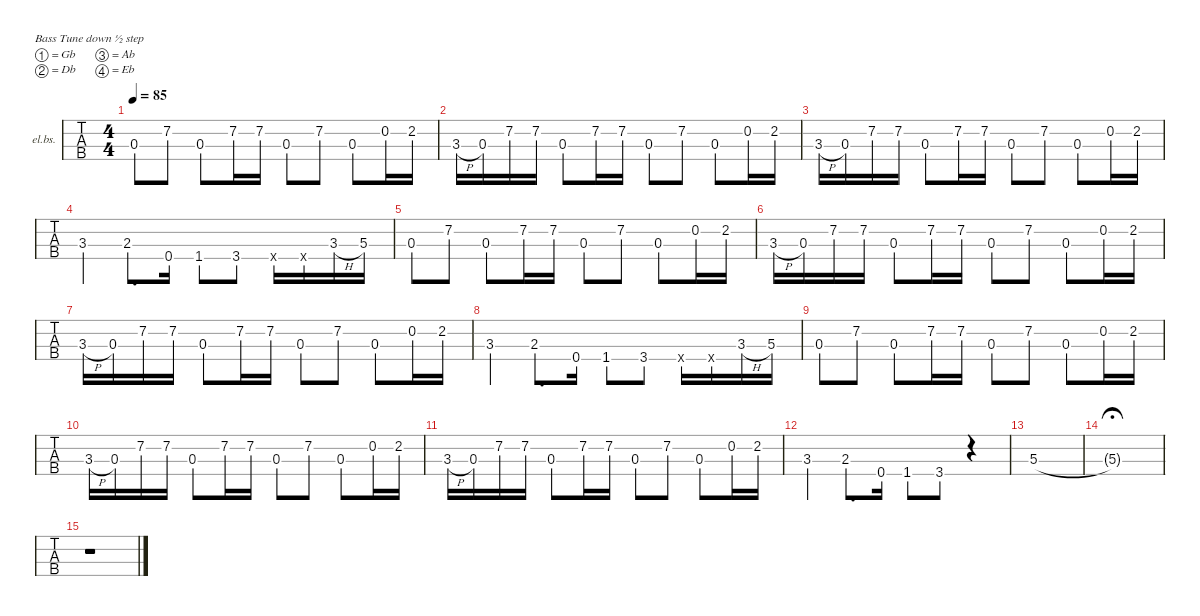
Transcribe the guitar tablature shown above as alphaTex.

\defaultSystemsLayout 4
\hideDynamics
\bracketExtendMode nobrackets
\firstSystemTrackNameOrientation horizontal
\otherSystemsTrackNameOrientation horizontal
\track ("Bass" "el.bs.") {instrument electricbasspick}
\staff {tabs}
\tuning (Gb2 Db2 Ab1 Eb1)
\ts (4 4)
\tempo 85
\clef f4
\ks a
0.3{acc #}.8{dy mf} 7.2{acc #}.8 0.3{acc #}.8 7.2{acc #}.16 7.2{acc #}.16 0.3{acc #}.8 7.2{acc #}.8 0.3{acc #}.8 0.2{acc #}.16 2.2{acc #}.16 |
3.3{h acc forcenatural}.16 0.3{acc #}.16 7.2{acc #}.16 7.2{acc #}.16 0.3{acc #}.8 7.2{acc #}.16 7.2{acc #}.16 0.3{acc #}.8 7.2{acc #}.8 0.3{acc #}.8 0.2{acc #}.16 2.2{acc #}.16 |
3.3{h acc forcenatural}.16 0.3{acc #}.16 7.2{acc #}.16 7.2{acc #}.16 0.3{acc #}.8 7.2{acc #}.16 7.2{acc #}.16 0.3{acc #}.8 7.2{acc #}.8 0.3{acc #}.8 0.2{acc #}.16 2.2{acc #}.16 |
3.3{acc forcenatural}.4 2.3{acc #}.8{d} 0.4{acc #}.16 1.4{st acc forcenatural}.8 3.4{acc #}.8 0.4{x acc #}.16 0.4{x acc #}.16 3.3{h acc forcenatural}.16 5.3{acc #}.16 |
0.3{acc #}.8 7.2{acc #}.8 0.3{acc #}.8 7.2{acc #}.16 7.2{acc #}.16 0.3{acc #}.8 7.2{acc #}.8 0.3{acc #}.8 0.2{acc #}.16 2.2{acc #}.16 |
3.3{h acc forcenatural}.16 0.3{acc #}.16 7.2{acc #}.16 7.2{acc #}.16 0.3{acc #}.8 7.2{acc #}.16 7.2{acc #}.16 0.3{acc #}.8 7.2{acc #}.8 0.3{acc #}.8 0.2{acc #}.16 2.2{acc #}.16 |
3.3{h acc forcenatural}.16 0.3{acc #}.16 7.2{acc #}.16 7.2{acc #}.16 0.3{acc #}.8 7.2{acc #}.16 7.2{acc #}.16 0.3{acc #}.8 7.2{acc #}.8 0.3{acc #}.8 0.2{acc #}.16 2.2{acc #}.16 |
3.3{acc forcenatural}.4 2.3{acc #}.8{d} 0.4{acc #}.16 1.4{st acc forcenatural}.8 3.4{acc #}.8 0.4{x acc #}.16 0.4{x acc #}.16 3.3{h acc forcenatural}.16 5.3{acc #}.16 |
0.3{acc #}.8 7.2{acc #}.8 0.3{acc #}.8 7.2{acc #}.16 7.2{acc #}.16 0.3{acc #}.8 7.2{acc #}.8 0.3{acc #}.8 0.2{acc #}.16 2.2{acc #}.16 |
3.3{h acc forcenatural}.16 0.3{acc #}.16 7.2{acc #}.16 7.2{acc #}.16 0.3{acc #}.8 7.2{acc #}.16 7.2{acc #}.16 0.3{acc #}.8 7.2{acc #}.8 0.3{acc #}.8 0.2{acc #}.16 2.2{acc #}.16 |
3.3{h acc forcenatural}.16 0.3{acc #}.16 7.2{acc #}.16 7.2{acc #}.16 0.3{acc #}.8 7.2{acc #}.16 7.2{acc #}.16 0.3{acc #}.8 7.2{acc #}.8 0.3{acc #}.8 0.2{acc #}.16 2.2{acc #}.16 |
3.3{acc forcenatural}.4 2.3{acc #}.8{d} 0.4{acc #}.16 1.4{st acc forcenatural}.8 3.4{acc #}.8 r.4 |
5.3{acc #}.1 |
5.3{t acc #}.1{fermata (medium 0.5)} |
r.1
